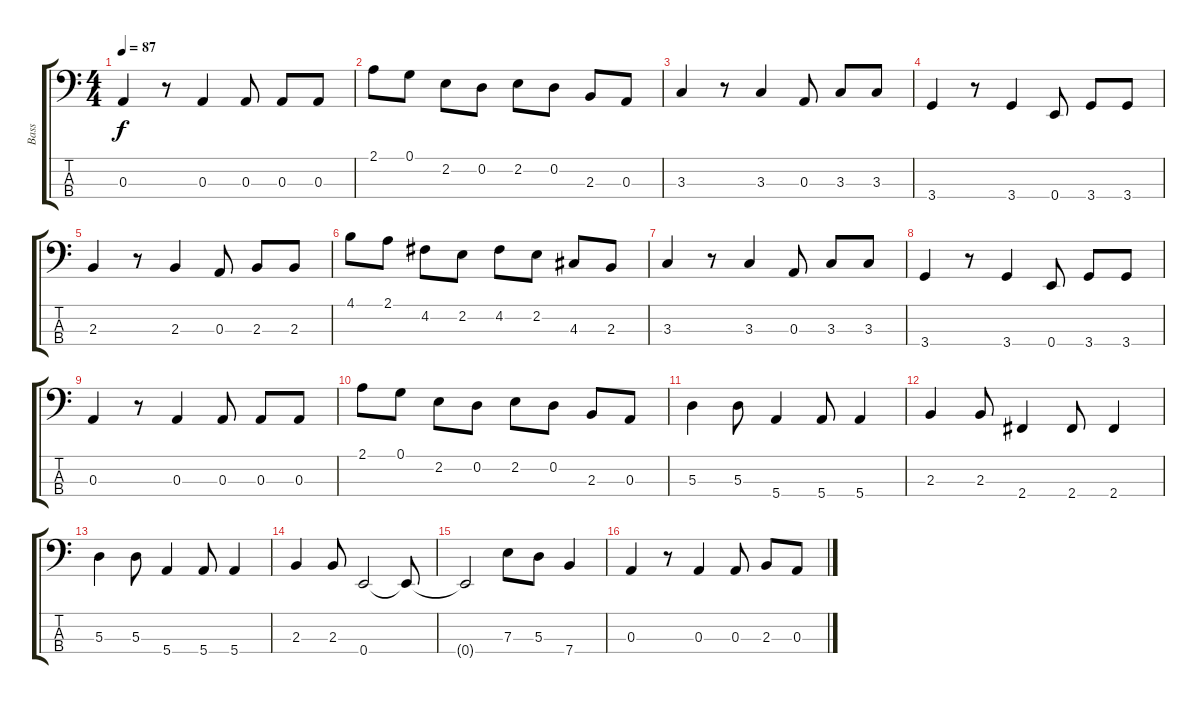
\track ("Bass" "Bass") {instrument electricbassfinger}
\staff {score tabs}
\tuning (G2 D2 A1 E1) {hide}
\ts (4 4)
\tempo 87
\clef f4
\ks c
0.3.4{dy f} r.8 0.3.4 0.3.8 0.3.8 0.3.8 |
2.1.8 0.1.8 2.2.8 0.2.8 2.2.8 0.2.8 2.3.8 0.3.8 |
3.3.4 r.8 3.3.4 0.3.8 3.3.8 3.3.8 |
3.4.4 r.8 3.4.4 0.4.8 3.4.8 3.4.8 |
2.3.4 r.8 2.3.4 0.3.8 2.3.8 2.3.8 |
4.1.8 2.1.8 4.2.8 2.2.8 4.2.8 2.2.8 4.3.8 2.3.8 |
3.3.4 r.8 3.3.4 0.3.8 3.3.8 3.3.8 |
3.4.4 r.8 3.4.4 0.4.8 3.4.8 3.4.8 |
0.3.4 r.8 0.3.4 0.3.8 0.3.8 0.3.8 |
2.1.8 0.1.8 2.2.8 0.2.8 2.2.8 0.2.8 2.3.8 0.3.8 |
5.3.4 5.3.8 5.4.4 5.4.8 5.4.4 |
2.3.4 2.3.8 2.4.4 2.4.8 2.4.4 |
5.3.4 5.3.8 5.4.4 5.4.8 5.4.4 |
2.3.4 2.3.8 0.4.2 0.4{t}.8 |
0.4{t}.2 7.3.8 5.3.8 7.4.4 |
0.3.4 r.8 0.3.4 0.3.8 2.3.8 0.3.8
